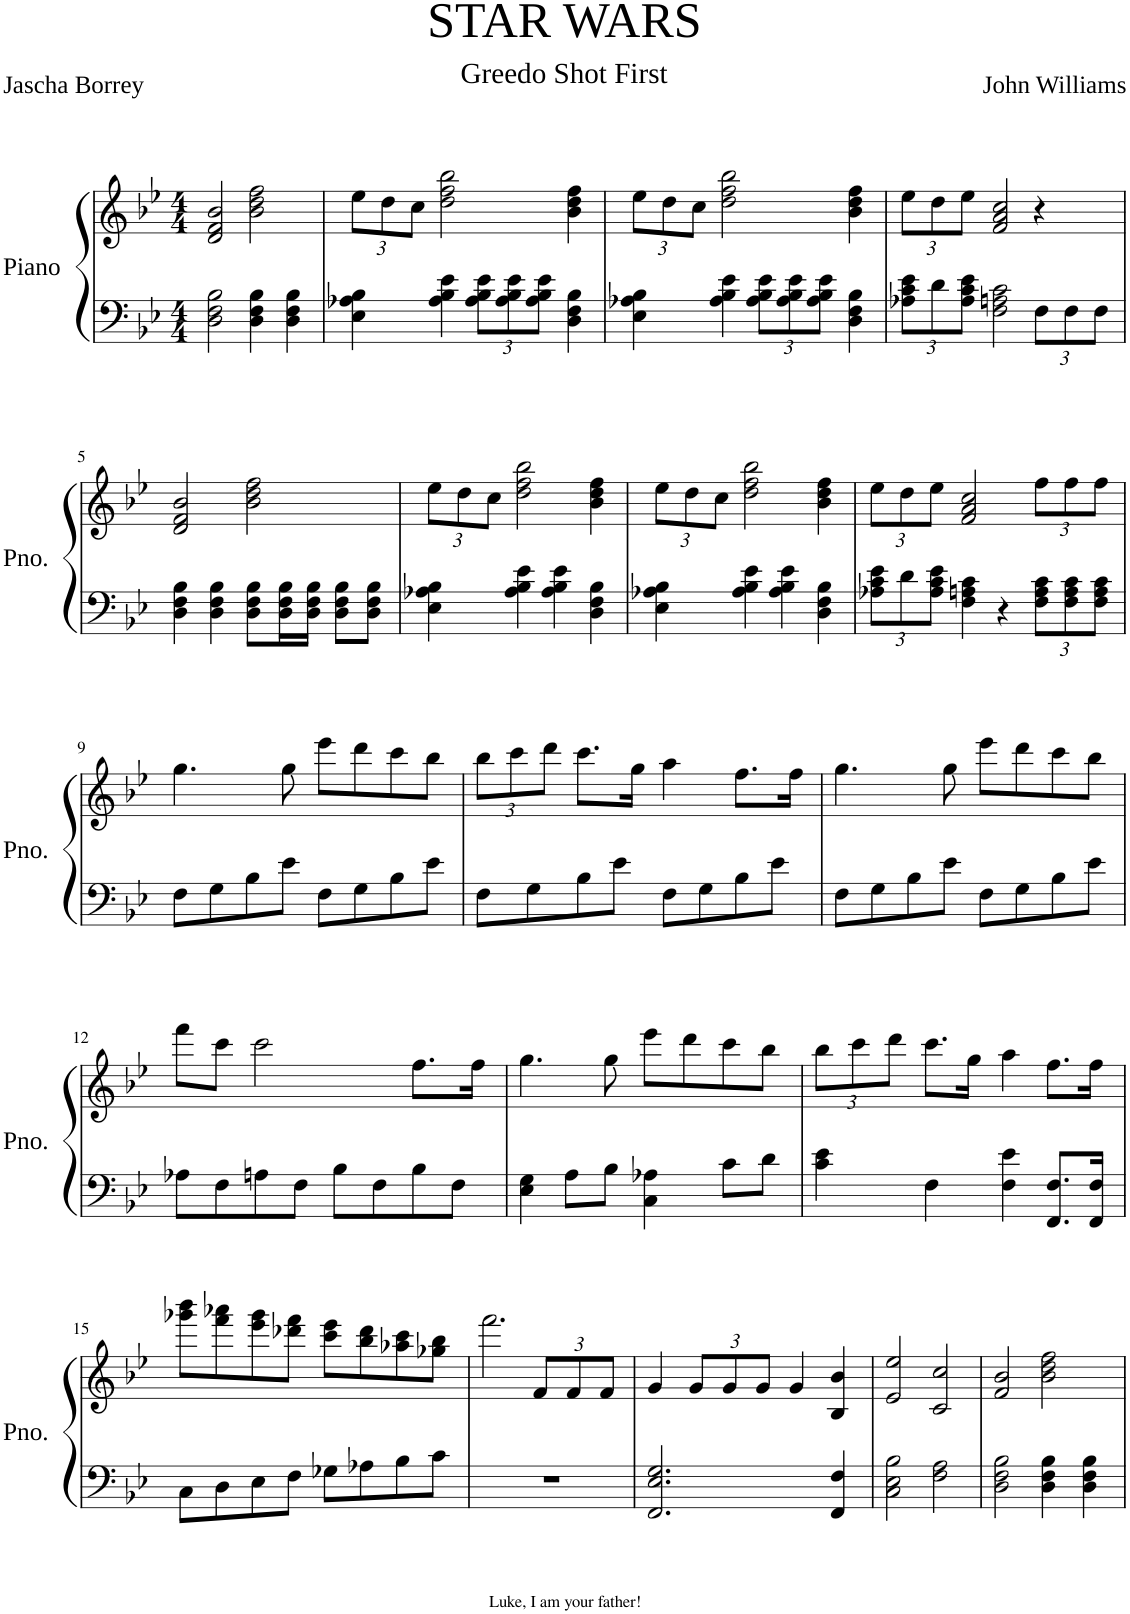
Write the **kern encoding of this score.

**kern	**kern
*part1	*part1
*staff2	*staff1
*I"Piano	*
*I'Pno.	*
*clefF4	*clefG2
*k[b-e-]	*k[b-e-]
*M4/4	*M4/4
=1	=1
2D\ 2F\ 2B-\	2d/ 2f/ 2b-/
4D\ 4F\ 4B-\	2b-\ 2dd\ 2ff\
4D\ 4F\ 4B-\	.
=2	=2
*	*Xbrackettup
4E-\ 4A-X\ 4B-\	12ee-\L
.	12dd\
.	12cc\J
4A-\ 4B-\ 4e-\	2dd\ 2ff\ 2bb-\
*Xbrackettup	*
12A-\ 12B-\ 12e-\L	.
12A-\ 12B-\ 12e-\	.
12A-\ 12B-\ 12e-\J	.
4D\ 4F\ 4B-\	4b-\ 4dd\ 4ff\
=3	=3
4E-\ 4A-X\ 4B-\	12ee-\L
.	12dd\
.	12cc\J
4A-\ 4B-\ 4e-\	2dd\ 2ff\ 2bb-\
12A-\ 12B-\ 12e-\L	.
12A-\ 12B-\ 12e-\	.
12A-\ 12B-\ 12e-\J	.
4D\ 4F\ 4B-\	4b-\ 4dd\ 4ff\
=4	=4
12A-X\ 12c\ 12e-\L	12ee-\L
12d\	12dd\
12A-\ 12c\ 12e-\J	12ee-\J
2F\ 2An\ 2c\	2f/ 2a/ 2cc/
12F\L	4r
12F\	.
12F\J	.
!!LO:LB:g=z
=5	=5
4D\ 4F\ 4B-\	2d/ 2f/ 2b-/
4D\ 4F\ 4B-\	.
8D\ 8F\ 8B-\L	2b-\ 2dd\ 2ff\
16D\ 16F\ 16B-\L	.
16D\ 16F\ 16B-\JJ	.
8D\ 8F\ 8B-\L	.
8D\ 8F\ 8B-\J	.
=6	=6
4E-\ 4A-X\ 4B-\	12ee-\L
.	12dd\
.	12cc\J
4A-\ 4B-\ 4e-\	2dd\ 2ff\ 2bb-\
4A-\ 4B-\ 4e-\	.
4D\ 4F\ 4B-\	4b-\ 4dd\ 4ff\
=7	=7
4E-\ 4A-X\ 4B-\	12ee-\L
.	12dd\
.	12cc\J
4A-\ 4B-\ 4e-\	2dd\ 2ff\ 2bb-\
4A-\ 4B-\ 4e-\	.
4D\ 4F\ 4B-\	4b-\ 4dd\ 4ff\
=8	=8
12A-X\ 12c\ 12e-\L	12ee-\L
12d\	12dd\
12A-\ 12c\ 12e-\J	12ee-\J
4F\ 4An\ 4c\	2f/ 2a/ 2cc/
4r	.
12F\ 12A\ 12c\L	12ff\L
12F\ 12A\ 12c\	12ff\
12F\ 12A\ 12c\J	12ff\J
!!LO:LB:g=z
=9	=9
8F\L	4.gg\
8G\	.
8B-\	.
8e-\J	8gg\
8F\L	8eee-\L
8G\	8ddd\
8B-\	8ccc\
8e-\J	8bb-\J
=10	=10
8F\L	12bb-\L
.	12ccc\
8G\	.
.	12ddd\J
8B-\	8.ccc\L
8e-\J	.
.	16gg\Jk
8F\L	4aa\
8G\	.
8B-\	8.ff\L
8e-\J	.
.	16ff\Jk
=11	=11
8F\L	4.gg\
8G\	.
8B-\	.
8e-\J	8gg\
8F\L	8eee-\L
8G\	8ddd\
8B-\	8ccc\
8e-\J	8bb-\J
!!LO:LB:g=z
=12	=12
8A-X\L	8fff\L
8F\	8ccc\J
8An\	2ccc\
8F\J	.
8B-\L	.
8F\	.
8B-\	8.ff\L
8F\J	.
.	16ff\Jk
=13	=13
4E-\ 4G\	4.gg\
8A\L	.
8B-\J	8gg\
4C\ 4A-X\	8eee-\L
.	8ddd\
8c\L	8ccc\
8d\J	8bb-\J
=14	=14
4c\ 4e-\	12bb-\L
.	12ccc\
.	12ddd\J
4F\	8.ccc\L
.	16gg\Jk
4F\ 4e-\	4aa\
8.FF/ 8.F/L	8.ff\L
16FF/ 16F/Jk	16ff\Jk
!!LO:LB:g=z
=15	=15
8C\L	8ggg-X\ 8bbb-\L
8D\	8fff\ 8aaa-X\
8E-\	8eee-\ 8ggg-\
8F\J	8ddd-X\ 8fff\J
8G-X\L	8ccc\ 8eee-\L
8A-X\	8bb-\ 8ddd-\
8B-\	8aa-X\ 8ccc\
8c\J	8gg-X\ 8bb-\J
=16	=16
1r	2.fff\
.	12f/L
.	12f/
.	12f/J
=17	=17
2.FF/ 2.E-/ 2.G/	4g/
.	12g/L
.	12g/
.	12g/J
.	4g/
4FF/ 4F/	4B-/ 4b-/
=18	=18
2C\ 2E-\ 2B-\	2e-/ 2ee-/
2F\ 2A\	2c/ 2cc/
=19	=19
2D\ 2F\ 2B-\	2f/ 2b-/
4D\ 4F\ 4B-\	2b-\ 2dd\ 2ff\
4D\ 4F\ 4B-\	.
=	=
*-	*-
